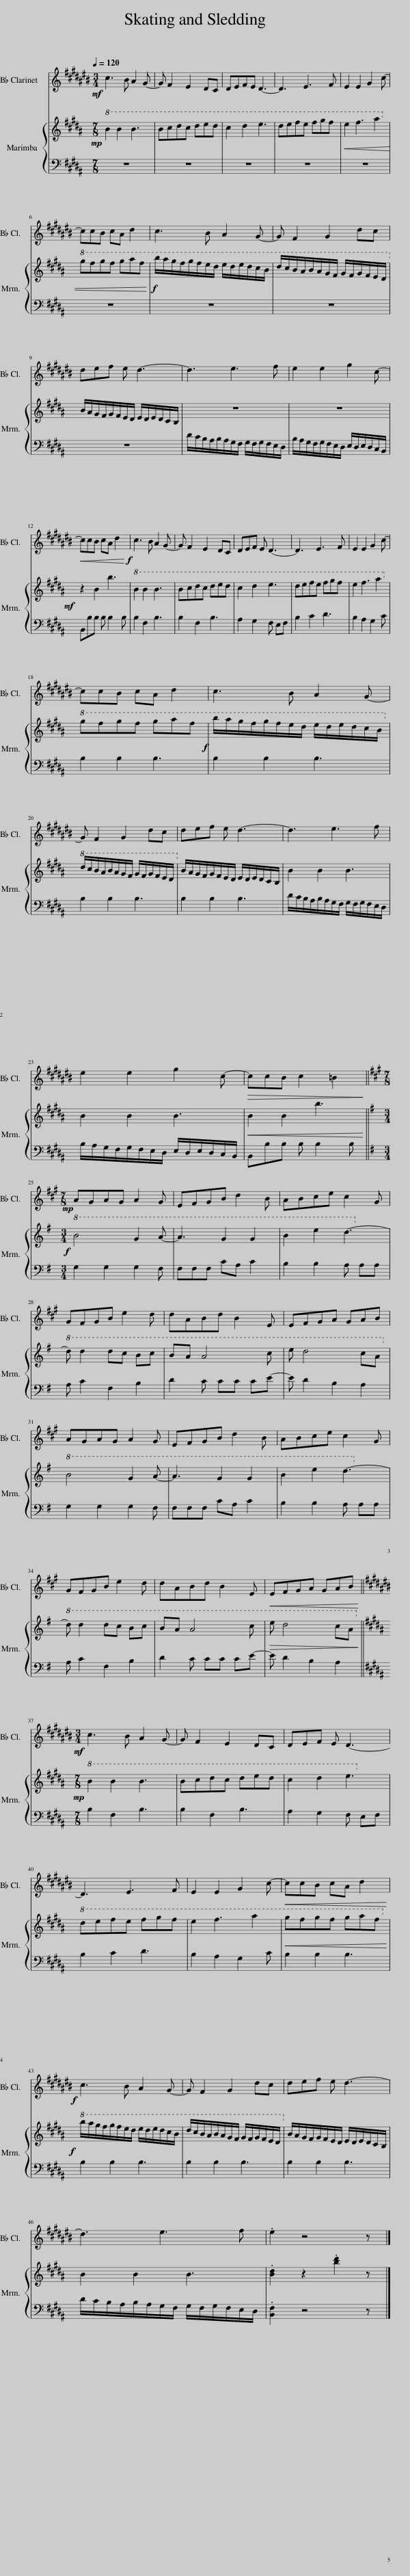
X:1
%%score 1 { 2 | 3 }
L:1/8
Q:1/4=120
M:7/8
I:linebreak $
K:B
V:1 treble transpose=-2
V:2 treble
V:3 bass
V:1
[K:C#]!mf! c3 B A2 G- | G F2 E2 DC | DEFE D3- | D3 E3 F | E2 E2 G2 c- |$ %5
 ccB cA d2 | c3 B A2 G- | G F2 G2 dc |$ def e d3- | d3 e3 f | %10
 e2 e2 g2 c- |$!<(! ccB cA d2!<)! |!f! c3 B A2 G- | G F2 E2 DC | DEF E D3- | %15
 D3 E3 F | E2 E2 G2 c- |$ ccB cA d2 | c3 B A2 G- |$ G F2 G2 dc | %20
 def e d3- | d3 e3 f |$ e2 e2 g2 c- |!>(! ccB c2 =B2!>)! ||$[K:A][M:7/8]!mp! AGAG A2 G | %25
 EFGB d2 B | ABce c2 G |$ GFGB e2 d | dABd B2 E | EFGA GAB |$ %30
 AGAG A2 G | EFGB d2 B | ABce c2 G |$ GFGB e2 d | dABd B2 E | %35
!<(! EFGA GAB!<)! ||$[K:C#][M:7/8]!mf! c3 B A2 G- | G F2 E2 DC | DEF E D3- |$ D3 E3 F | %40
 E2 E2 G2 c- |!<(! ccB cA d2!<)! |$!f! c3 B A2 G- | G F2 G2 dc | def e d3- |$ %45
 d3 e3 f | .e2 z4 z |] %47
V:2
!mp!!8va(! b2 b2 b3 | bc'd'c' d'e'd' | c'2 d'2 e'3 | d'e'f'e' f'g'f' |!<(! e'2 f'3 a'2!8va)! |$ %5
!8va(! g'f'g'f' g'a'f'!<)! |!f! b'/a'/g'/f'/g'/f'/e'/d'/ e'/d'/e'/d'/c'/b/ | d'/c'/b/a/b/a/g/f/ g/f/g/f/e/d/!8va)! |$ B/A/G/F/G/F/E/D/ E/D/E/D/C/B,/ | z7 | %10
 z7 |$!mf! z2 B2 b3 |!8va(! b2 b2 b3 | bc'd'c' d'e'd' | c'2 d'2 e'3 | %15
 d'e'f'e' f'g'f' | e'2 f'3 a'2!8va)! |$!8va(! g'f'g'f' g'a'f' |!f! b'/a'/g'/f'/g'/f'/e'/d'/ e'/d'/e'/d'/c'/b/!8va)! |$!8va(! d'/c'/b/a/b/a/g/f/ g/f/g/f/e/d/!8va)! | %20
 B/A/G/F/G/F/E/D/ E/D/E/D/C/B,/ | B2 B2 B3 |$ B2 B2 B3 |!<(! B2 B2 b3!<)! ||$[K:G][M:7/8]!f!!8va(! b4 g2 a- | %25
 a3 g2 g2 | b2 e'2 d'3-!8va)! |$!8va(! d' d'2 d'c' bc' | ba a4 c' | e' d'4 c'a!8va)! |$ %30
!8va(! b4 g2 a- | a3 g2 g2 | b2 e'2 d'3-!8va)! |$!8va(! d' d'2 d'c' bc' | ba a4 c' | %35
!>(! e' d'4 c'a!8va)!!>)! ||$[K:B][M:7/8]!mp!!8va(! b2 b2 b3 | bc'd'c' d'e'd' | c'2 d'2 e'3!8va)! |$!8va(! d'e'f'e' f'g'f' | %40
 e'2 f'3 a'2 |!<(! g'f'g'f' g'a'f'!8va)!!<)! |$!f!!8va(! b'/a'/g'/f'/g'/f'/e'/d'/ e'/d'/e'/d'/c'/b/ | d'/c'/b/a/b/a/g/f/ g/f/g/f/e/d/!8va)! | B/A/G/F/G/F/E/D/ E/D/E/D/C/B,/ |$ %45
 B2 B2 B3 | .[Bd]2 z2 .[bd']2 z |] %47
V:3
 z7 | z7 | z7 | z7 | z7 |$ %5
 z7 | z7 | z7 |$ z7 | D/C/B,/A,/B,/A,/G,/F,/ G,/F,/G,/F,/E,/D,/ | %10
 B,/A,/G,/F,/G,/F,/E,/D,/ E,/D,/E,/D,/C,/B,,/ |$ B,,B,B, B, B,2 B, | B,2 F,2 B,3 | B,2 F,2 B,3 | A,2 G,2 F, E,F, | %15
 B,2 C2 D3 | B,2 A,2 G,2 C |$ B,2 B,2 B,3 | B,2 B,2 B,3 |$ B,2 B,2 B,3 | %20
 B,2 B,2 B,3 | D/C/B,/A,/B,/A,/G,/F,/ G,/F,/G,/F,/E,/D,/ |$ B,/A,/G,/F,/G,/F,/E,/D,/ E,/D,/E,/D,/C,/B,,/ | B,,B,B, B, B,2 B, ||$[K:G][M:7/8] G,2 G,2 G,2 F, | %25
 F,F,F, CA, C2 | B,2 B,2 A, A,A, |$ A, C2 F,2 B,2 | D2 C CC CE- | E D2 B,2 A,2 |$ %30
 G,2 G,2 G,2 F, | F,F,F, CA, C2 | B,2 B,2 A, A,A, |$ A, C2 F,2 B,2 | D2 C CC CE- | %35
 E D2 B,2 A,2 ||$[K:B][M:7/8] B,2 F,2 B,3 | B,2 F,2 B,3 | A,2 G,2 F, E,F, |$ B,2 C2 D3 | %40
 B,2 A,2 G,2 C | B,2 B,2 B,3 |$ B,2 B,2 B,3 | B,2 B,2 B,3 | B,2 B,2 B,3 |$ %45
 D/C/B,/A,/B,/A,/G,/F,/ G,/F,/G,/F,/E,/D,/ | .[B,,F,]2 z4 z |] %47
